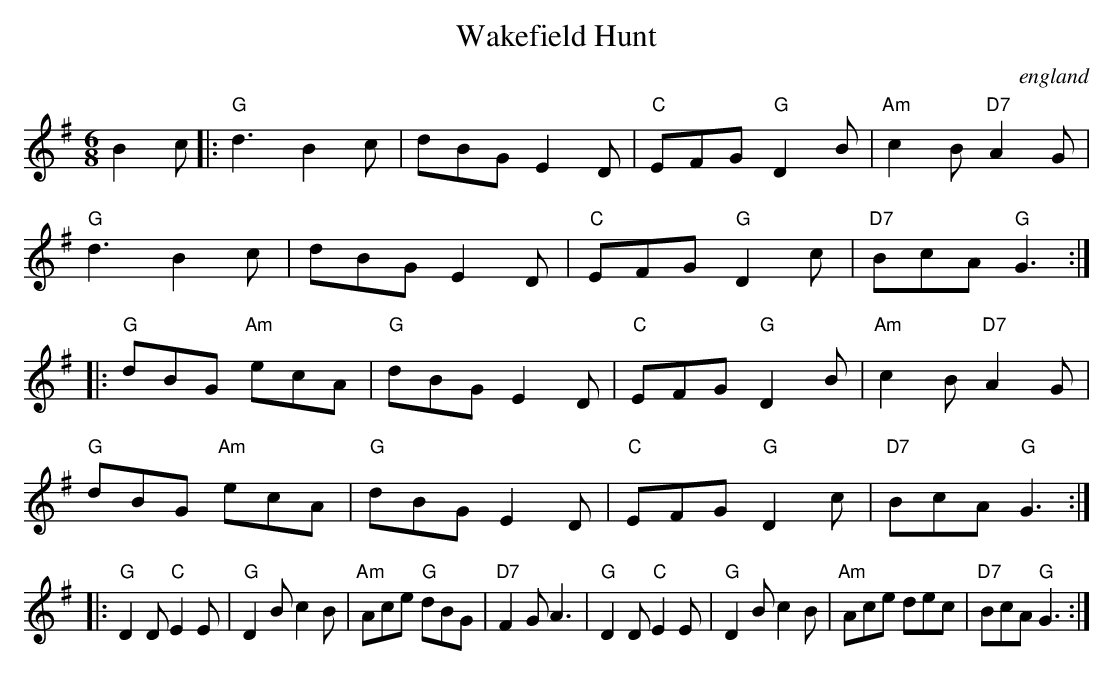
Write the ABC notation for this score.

X:1
T:Wakefield Hunt
O:england
M:6/8
K:G
B2c |:"G"d3 B2c|dBG E2D|"C"EFG "G"D2B|"Am"c2B "D7"A2G|
"G"d3 B2c|dBG E2D|"C"EFG "G"D2c|"D7"BcA "G"G3::
"G"dBG "Am"ecA|"G"dBG E2D|"C"EFG "G"D2B|"Am"c2B "D7"A2G|
"G"dBG "Am"ecA|"G"dBG E2D|"C"EFG "G"D2c|"D7"BcA "G"G3::
"G"D2D "C"E2E|"G"D2B c2B|"Am"Ace "G"dBG|"D7"F2G A3|"G"D2D "C"E2E|"G"D2B c2B|\
"Am"Ace dec|"D7"BcA "G"G3:|
